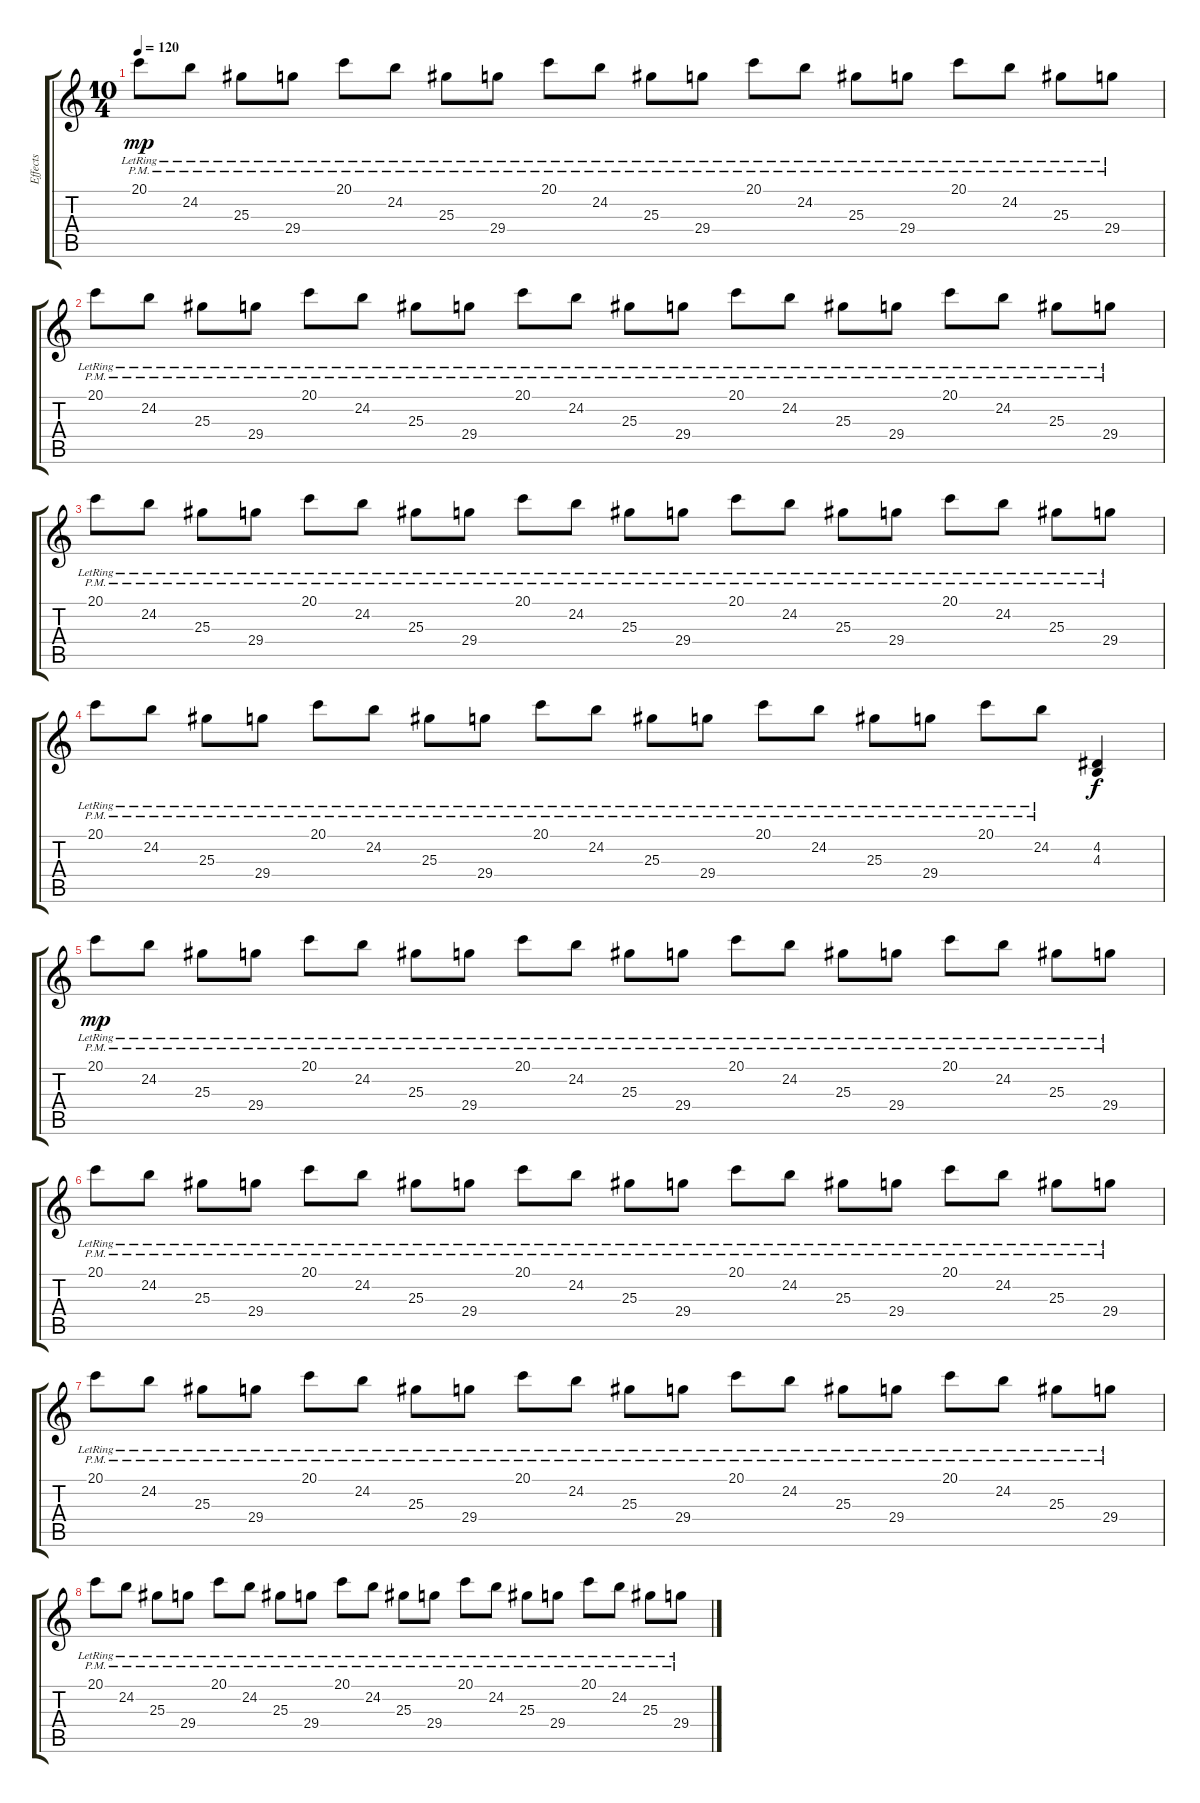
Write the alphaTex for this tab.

\track ("Effects" "Effects") {instrument glockenspiel}
\staff {score tabs}
\tuning (E4 B3 G3 D3 A2 E2) {hide}
\ts (10 4)
\tempo 120
\clef g2
\ks c
20.1{pm lr}.8{dy mp} 24.2{pm lr}.8 25.3{pm lr}.8 29.4{pm lr}.8 20.1{pm lr}.8 24.2{pm lr}.8 25.3{pm lr}.8 29.4{pm lr}.8 20.1{pm lr}.8 24.2{pm lr}.8 25.3{pm lr}.8 29.4{pm lr}.8 20.1{pm lr}.8 24.2{pm lr}.8 25.3{pm lr}.8 29.4{pm lr}.8 20.1{pm lr}.8 24.2{pm lr}.8 25.3{pm lr}.8 29.4{pm lr}.8 |
20.1{pm lr}.8 24.2{pm lr}.8 25.3{pm lr}.8 29.4{pm lr}.8 20.1{pm lr}.8 24.2{pm lr}.8 25.3{pm lr}.8 29.4{pm lr}.8 20.1{pm lr}.8 24.2{pm lr}.8 25.3{pm lr}.8 29.4{pm lr}.8 20.1{pm lr}.8 24.2{pm lr}.8 25.3{pm lr}.8 29.4{pm lr}.8 20.1{pm lr}.8 24.2{pm lr}.8 25.3{pm lr}.8 29.4{pm lr}.8 |
20.1{pm lr}.8 24.2{pm lr}.8 25.3{pm lr}.8 29.4{pm lr}.8 20.1{pm lr}.8 24.2{pm lr}.8 25.3{pm lr}.8 29.4{pm lr}.8 20.1{pm lr}.8 24.2{pm lr}.8 25.3{pm lr}.8 29.4{pm lr}.8 20.1{pm lr}.8 24.2{pm lr}.8 25.3{pm lr}.8 29.4{pm lr}.8 20.1{pm lr}.8 24.2{pm lr}.8 25.3{pm lr}.8 29.4{pm lr}.8 |
20.1{pm lr}.8 24.2{pm lr}.8 25.3{pm lr}.8 29.4{pm lr}.8 20.1{pm lr}.8 24.2{pm lr}.8 25.3{pm lr}.8 29.4{pm lr}.8 20.1{pm lr}.8 24.2{pm lr}.8 25.3{pm lr}.8 29.4{pm lr}.8 20.1{pm lr}.8 24.2{pm lr}.8 25.3{pm lr}.8 29.4{pm lr}.8 20.1{pm lr}.8 24.2{pm lr}.8 (4.2 4.3).4{dy f instrument reversecymbal} |
\section ("" "")
20.1{pm lr}.8{dy mp instrument acousticgrandpiano} 24.2{pm lr}.8 25.3{pm lr}.8 29.4{pm lr}.8 20.1{pm lr}.8 24.2{pm lr}.8 25.3{pm lr}.8 29.4{pm lr}.8 20.1{pm lr}.8 24.2{pm lr}.8 25.3{pm lr}.8 29.4{pm lr}.8 20.1{pm lr}.8 24.2{pm lr}.8 25.3{pm lr}.8 29.4{pm lr}.8 20.1{pm lr}.8 24.2{pm lr}.8 25.3{pm lr}.8 29.4{pm lr}.8 |
20.1{pm lr}.8 24.2{pm lr}.8 25.3{pm lr}.8 29.4{pm lr}.8 20.1{pm lr}.8 24.2{pm lr}.8 25.3{pm lr}.8 29.4{pm lr}.8 20.1{pm lr}.8 24.2{pm lr}.8 25.3{pm lr}.8 29.4{pm lr}.8 20.1{pm lr}.8 24.2{pm lr}.8 25.3{pm lr}.8 29.4{pm lr}.8 20.1{pm lr}.8 24.2{pm lr}.8 25.3{pm lr}.8 29.4{pm lr}.8 |
20.1{pm lr}.8 24.2{pm lr}.8 25.3{pm lr}.8 29.4{pm lr}.8 20.1{pm lr}.8 24.2{pm lr}.8 25.3{pm lr}.8 29.4{pm lr}.8 20.1{pm lr}.8 24.2{pm lr}.8 25.3{pm lr}.8 29.4{pm lr}.8 20.1{pm lr}.8 24.2{pm lr}.8 25.3{pm lr}.8 29.4{pm lr}.8 20.1{pm lr}.8 24.2{pm lr}.8 25.3{pm lr}.8 29.4{pm lr}.8 |
20.1{pm lr}.8 24.2{pm lr}.8 25.3{pm lr}.8 29.4{pm lr}.8 20.1{pm lr}.8 24.2{pm lr}.8 25.3{pm lr}.8 29.4{pm lr}.8 20.1{pm lr}.8 24.2{pm lr}.8 25.3{pm lr}.8 29.4{pm lr}.8 20.1{pm lr}.8 24.2{pm lr}.8 25.3{pm lr}.8 29.4{pm lr}.8 20.1{pm lr}.8 24.2{pm lr}.8 25.3{pm lr}.8 29.4{pm lr}.8
